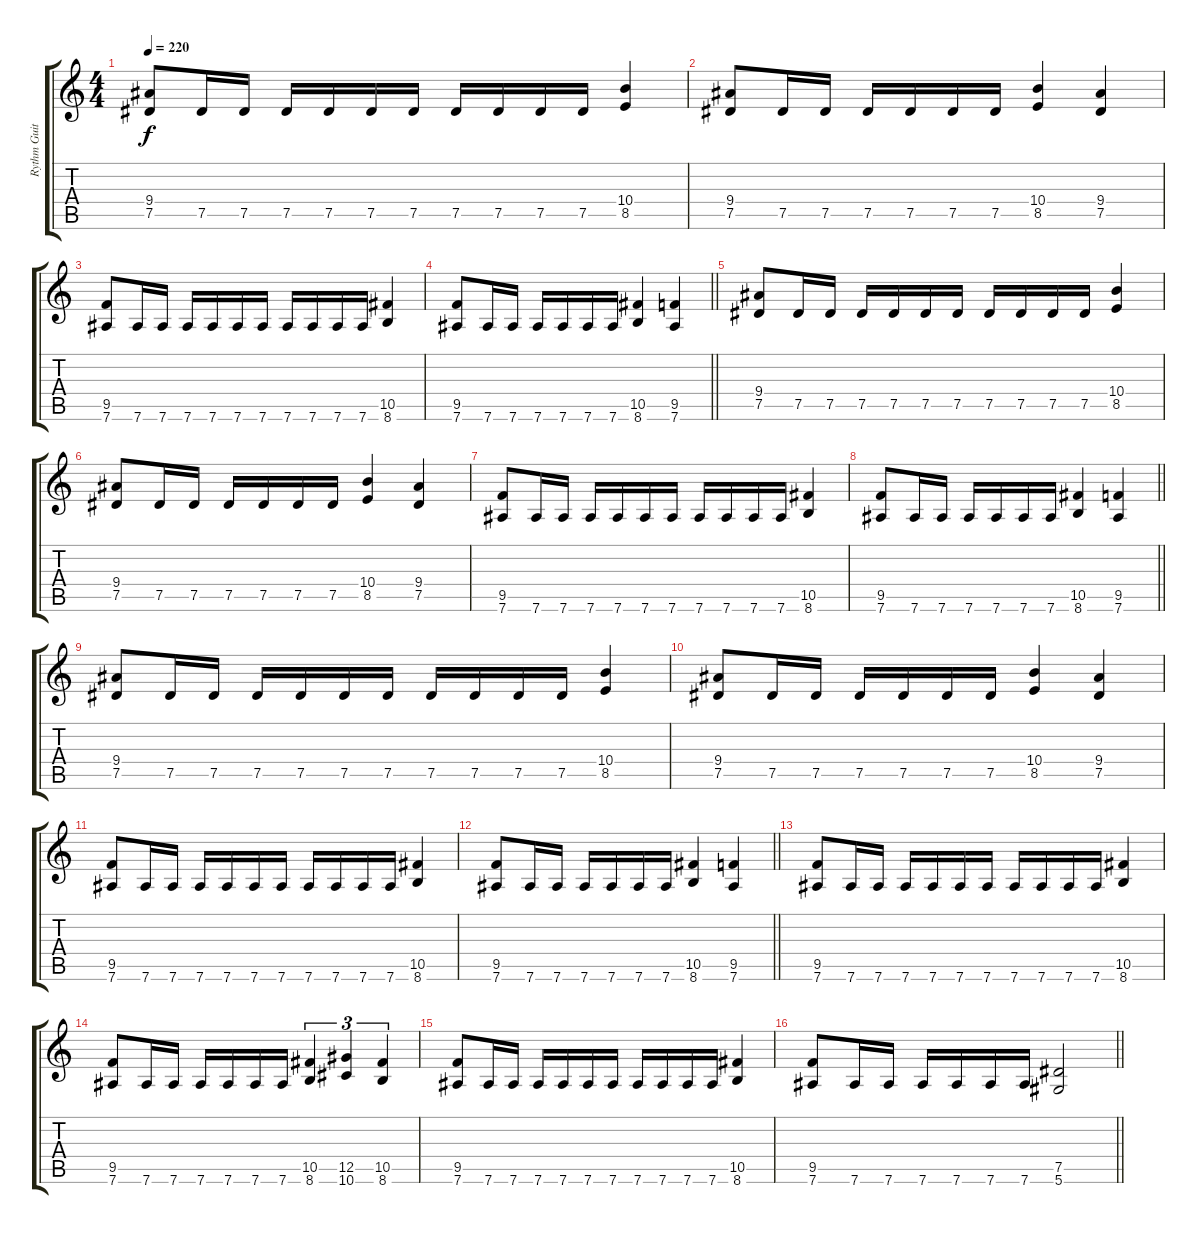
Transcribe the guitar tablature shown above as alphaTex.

\track ("Rythm Guitar" "Rythm Guit") {instrument acousticguitarsteel}
\staff {score tabs}
\tuning (Eb4 Bb3 Gb3 Db3 Ab2 Eb2) {hide}
\ts (4 4)
\tempo 220
\clef g2
\ks c
(9.4 7.5).8{dy f} 7.5.16 7.5.16 7.5.16 7.5.16 7.5.16 7.5.16 7.5.16 7.5.16 7.5.16 7.5.16 (10.4 8.5).4 |
(9.4 7.5).8 7.5.16 7.5.16 7.5.16 7.5.16 7.5.16 7.5.16 (10.4 8.5).4 (9.4 7.5).4 |
(9.5 7.6).8 7.6.16 7.6.16 7.6.16 7.6.16 7.6.16 7.6.16 7.6.16 7.6.16 7.6.16 7.6.16 (10.5 8.6).4 |
\barLineRight lightlight
(9.5 7.6).8 7.6.16 7.6.16 7.6.16 7.6.16 7.6.16 7.6.16 (10.5 8.6).4 (9.5 7.6).4 |
(9.4 7.5).8 7.5.16 7.5.16 7.5.16 7.5.16 7.5.16 7.5.16 7.5.16 7.5.16 7.5.16 7.5.16 (10.4 8.5).4 |
(9.4 7.5).8 7.5.16 7.5.16 7.5.16 7.5.16 7.5.16 7.5.16 (10.4 8.5).4 (9.4 7.5).4 |
(9.5 7.6).8 7.6.16 7.6.16 7.6.16 7.6.16 7.6.16 7.6.16 7.6.16 7.6.16 7.6.16 7.6.16 (10.5 8.6).4 |
\barLineRight lightlight
(9.5 7.6).8 7.6.16 7.6.16 7.6.16 7.6.16 7.6.16 7.6.16 (10.5 8.6).4 (9.5 7.6).4 |
(9.4 7.5).8 7.5.16 7.5.16 7.5.16 7.5.16 7.5.16 7.5.16 7.5.16 7.5.16 7.5.16 7.5.16 (10.4 8.5).4 |
(9.4 7.5).8 7.5.16 7.5.16 7.5.16 7.5.16 7.5.16 7.5.16 (10.4 8.5).4 (9.4 7.5).4 |
(9.5 7.6).8 7.6.16 7.6.16 7.6.16 7.6.16 7.6.16 7.6.16 7.6.16 7.6.16 7.6.16 7.6.16 (10.5 8.6).4 |
\barLineRight lightlight
(9.5 7.6).8 7.6.16 7.6.16 7.6.16 7.6.16 7.6.16 7.6.16 (10.5 8.6).4 (9.5 7.6).4 |
(9.5 7.6).8 7.6.16 7.6.16 7.6.16 7.6.16 7.6.16 7.6.16 7.6.16 7.6.16 7.6.16 7.6.16 (10.5 8.6).4 |
(9.5 7.6).8 7.6.16 7.6.16 7.6.16 7.6.16 7.6.16 7.6.16 (10.5 8.6).4{tu (3 2)} (12.5 10.6).4{tu (3 2)} (10.5 8.6).4{tu (3 2)} |
(9.5 7.6).8 7.6.16 7.6.16 7.6.16 7.6.16 7.6.16 7.6.16 7.6.16 7.6.16 7.6.16 7.6.16 (10.5 8.6).4 |
\barLineRight lightlight
(9.5 7.6).8 7.6.16 7.6.16 7.6.16 7.6.16 7.6.16 7.6.16 (7.5 5.6).2
